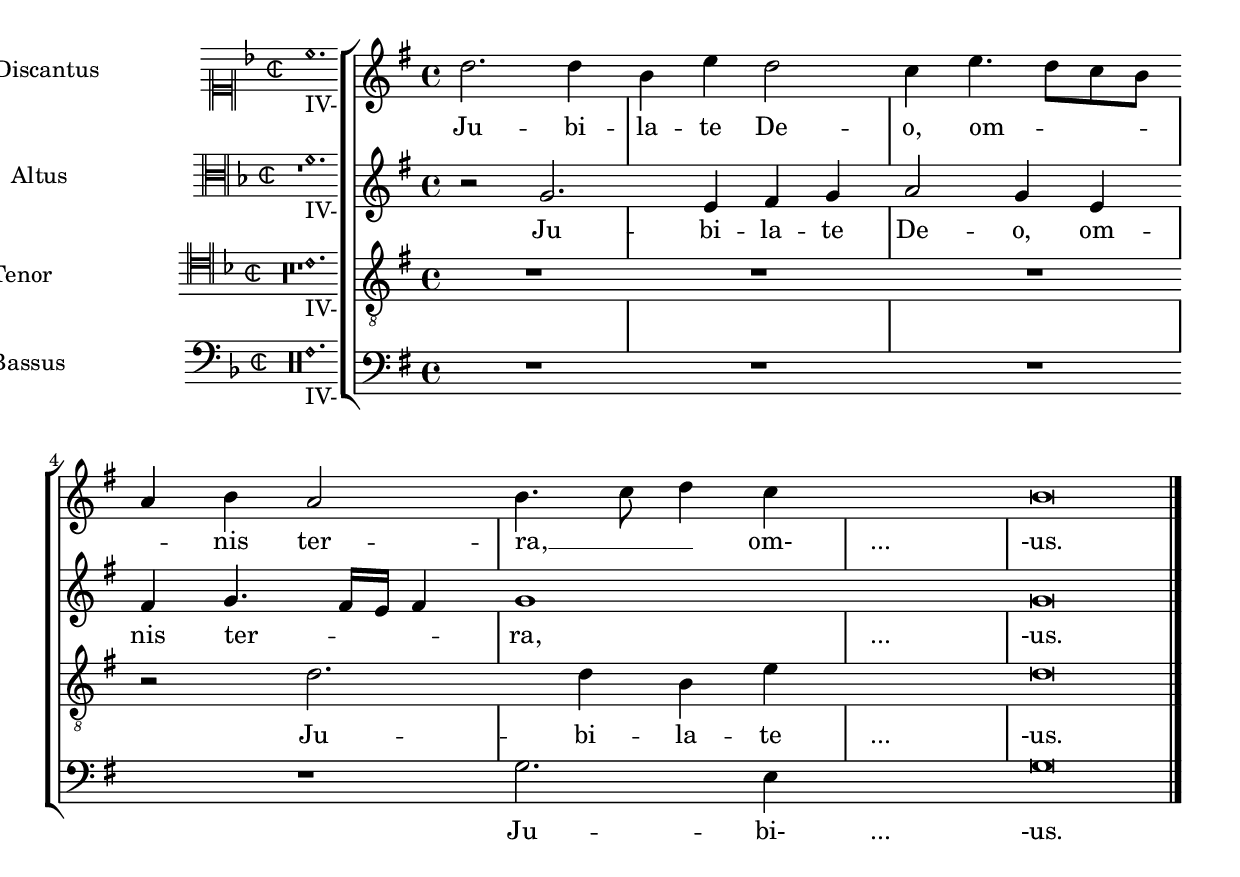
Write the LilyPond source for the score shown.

%% DO NOT EDIT this file manually; it is automatically
%% generated from LSR http://lsr.dsi.unimi.it
%% Make any changes in LSR itself, or in Documentation/snippets/new/ ,
%% and then run scripts/auxiliar/makelsr.py
%%
%% This file is in the public domain.
\version "2.14.0"

\header {
  lsrtags = "ancient-notation, tweaks-and-overrides"

%% Translation of GIT committish: 70f5f30161f7b804a681cd080274bfcdc9f4fe8c
  texidoces = "
A modo de alternativa para obtener auténticos «incipit»
independientes de la partitura principal, se incluyen como
elemento de marcado en el campo que se usa normalmente para el
nombre del instrumento. Por el momento, la letra sólo se puede
añadir como marcado directo. Por desgracia, su espaciado no es
análogo al de la letra principal.

"
  doctitlees = "Transcripción de música antigua con incipit"

  texidoc = "
As a workaround to get real incipits which are independent from the
main score these are included as a markup into the field normally used
for the instrument name. As for now lyrics can only be added as a
direct markup. It doesn't unfortunately conform with the spacing of the
main lyrics.

"
  doctitle = "Transcription of Ancient music with incipit"
} % begin verbatim

global = {
  \set Score.skipBars = ##t
  \key g \major
  \time 4/4
  %make the staff lines invisible on staves
  \override Staff.BarLine #'transparent = ##t
  \skip 1*8 % the actual music
  % let finis bar go through all staves
  \override Staff.BarLine #'transparent = ##f
  % finis bar
  \bar "|."
}

discantusNotes = {
  \transpose c' c'' {
    \clef treble
    d'2. d'4 |
    b e' d'2 |
    c'4 e'4.( d'8 c' b |
    a4) b a2 |
    b4.( c'8 d'4) c'4 |
    \once \override NoteHead #'transparent = ##t c'1 |
    b\breve |
  }
}

discantusLyrics = \lyricmode {
  Ju -- bi -- |
  la -- te De -- |
  o, om --
  nis ter -- |
  ra, __ om- |
  "..." |
  -us. |
}

altusNotes = {
  \transpose c' c'' {
    \clef treble
    r2 g2. e4 fis g | % two bars
    a2 g4 e |
    fis g4.( fis16 e fis4) |
    g1 |
    \once \override NoteHead #'transparent = ##t g1 |
    g\breve |
  }
}

altusLyrics = \lyricmode {
  Ju -- bi -- la -- te | % two bars
  De -- o, om -- |
  nis ter -- ra, |
  "..." |
  -us. |
}

tenorNotes = {
  \transpose c' c' {
    \clef "treble_8"
    R1 |
    R1 |
    R1 |
    r2 d'2. d'4 b e' | % two bars
    \once \override NoteHead #'transparent = ##t e'1 |
    d'\breve |
  }
}

tenorLyrics = \lyricmode {
  Ju -- bi -- la -- te | % two bars
  "..." |
  -us.
}

bassusNotes = {
  \transpose c' c' {
    \clef bass
    R1 |
    R1 |
    R1 |
    R1 |
    g2. e4 |
    \once \override NoteHead #'transparent = ##t e1 |
    g\breve |
  }
}

bassusLyrics = \lyricmode {
  Ju -- bi- |
  "..." |
  -us.
}

incipitDiscantus = \markup {
  \score {
    {
      \set Staff.instrumentName = #"Discantus "
      \override NoteHead #'style = #'neomensural
      \override Rest #'style = #'neomensural
      \override Staff.TimeSignature #'style = #'neomensural
      \cadenzaOn
      \clef "neomensural-c1"
      \key f \major
      \time 2/2
      c''1._"IV-" s2  %two bars
      \skip 1*8 % eight bars
    }
    \layout {
      \context {
        \Voice
        \remove "Ligature_bracket_engraver"
        \consists "Mensural_ligature_engraver"
      }
      line-width = 4.5\cm
    }
  }
}

incipitAltus = \markup {
  \score {
    {
      \set Staff.instrumentName = #"Altus "
      \override NoteHead #'style = #'neomensural
      \override Rest #'style = #'neomensural
      \override Staff.TimeSignature #'style = #'neomensural
      \cadenzaOn
      \clef "neomensural-c3"
      \key f \major
      \time 2/2
      r1        % one bar
      f'1._"IV-" s2   % two bars
      \skip 1*7 % seven bars
    }
    \layout {
      \context {
        \Voice
        \remove "Ligature_bracket_engraver"
        \consists "Mensural_ligature_engraver"
      }
      line-width = 4.5\cm
    }
  }
}

incipitTenor = \markup {
  \score {
    {
      \set Staff.instrumentName = #"Tenor  "
      \override NoteHead #'style = #'neomensural
      \override Rest #'style = #'neomensural
      \override Staff.TimeSignature #'style = #'neomensural
      \cadenzaOn
      \clef "neomensural-c4"
      \key f \major
      \time 2/2
      r\longa   % four bars
      r\breve   % two bars
      r1        % one bar
      c'1._"IV-" s2   % two bars
      \skip 1   % one bar
    }
    \layout {
      \context {
        \Voice
        \remove "Ligature_bracket_engraver"
        \consists "Mensural_ligature_engraver"
      }
      line-width = 4.5\cm
    }
  }
}

incipitBassus = \markup {
  \score {
    {
      \set Staff.instrumentName = #"Bassus  "
      \override NoteHead #'style = #'neomensural
      \override Rest #'style = #'neomensural
      \override Staff.TimeSignature #'style = #'neomensural
      \cadenzaOn
      \clef "bass"
      \key f \major
      \time 2/2
      % incipit
      r\maxima  % eight bars
      f1._"IV-" s2    % two bars
    }
    \layout {
      \context {
        \Voice
        \remove "Ligature_bracket_engraver"
        \consists "Mensural_ligature_engraver"
      }
      line-width = 4.5\cm
    }
  }
}

%StaffGroup is used instead of ChoirStaff to get bar lines between systems
\score {
  <<
    \new StaffGroup = choirStaff <<
      \new Voice = "discantusNotes" <<
        \global
        \set Staff.instrumentName = \incipitDiscantus
        \discantusNotes
      >>
      \new Lyrics = "discantusLyrics" \lyricsto discantusNotes { \discantusLyrics }

      \new Voice = "altusNotes" <<
        \global
        \set Staff.instrumentName = \incipitAltus
        \altusNotes
      >>
      \new Lyrics = "altusLyrics" \lyricsto altusNotes { \altusLyrics }

      \new Voice = "tenorNotes" <<
        \global
        \set Staff.instrumentName = \incipitTenor
        \tenorNotes
      >>
      \new Lyrics = "tenorLyrics" \lyricsto tenorNotes { \tenorLyrics }

      \new Voice = "bassusNotes" <<
        \global
        \set Staff.instrumentName = \incipitBassus
        \bassusNotes
      >>
    >>
    \new Lyrics = "bassusLyrics" \lyricsto bassusNotes { \bassusLyrics }
    %Keep the bass lyrics outside of the staff group to avoid bar lines
    %between the lyrics.
  >>

  \layout {
    \context {
      \Score
      % no bars in staves
      \override BarLine #'transparent = ##t
    }
    % the next three instructions keep the lyrics between the bar lines
    \context {
      \Lyrics
      \consists "Bar_engraver"
      \override BarLine #'transparent = ##t
    }
    \context {
      \StaffGroup
      \consists "Separating_line_group_engraver"
    }
    \context {
      \Voice
      % no slurs
      \override Slur #'transparent = ##t
      % Comment in the below "\remove" command to allow line
      % breaking also at those barlines where a note overlaps
      % into the next bar.  The command is commented out in this
      % short example score, but especially for large scores, you
      % will typically yield better line breaking and thus improve
      % overall spacing if you comment in the following command.
      %\remove "Forbid_line_break_engraver"
    }
    indent = 5\cm
  }
}

